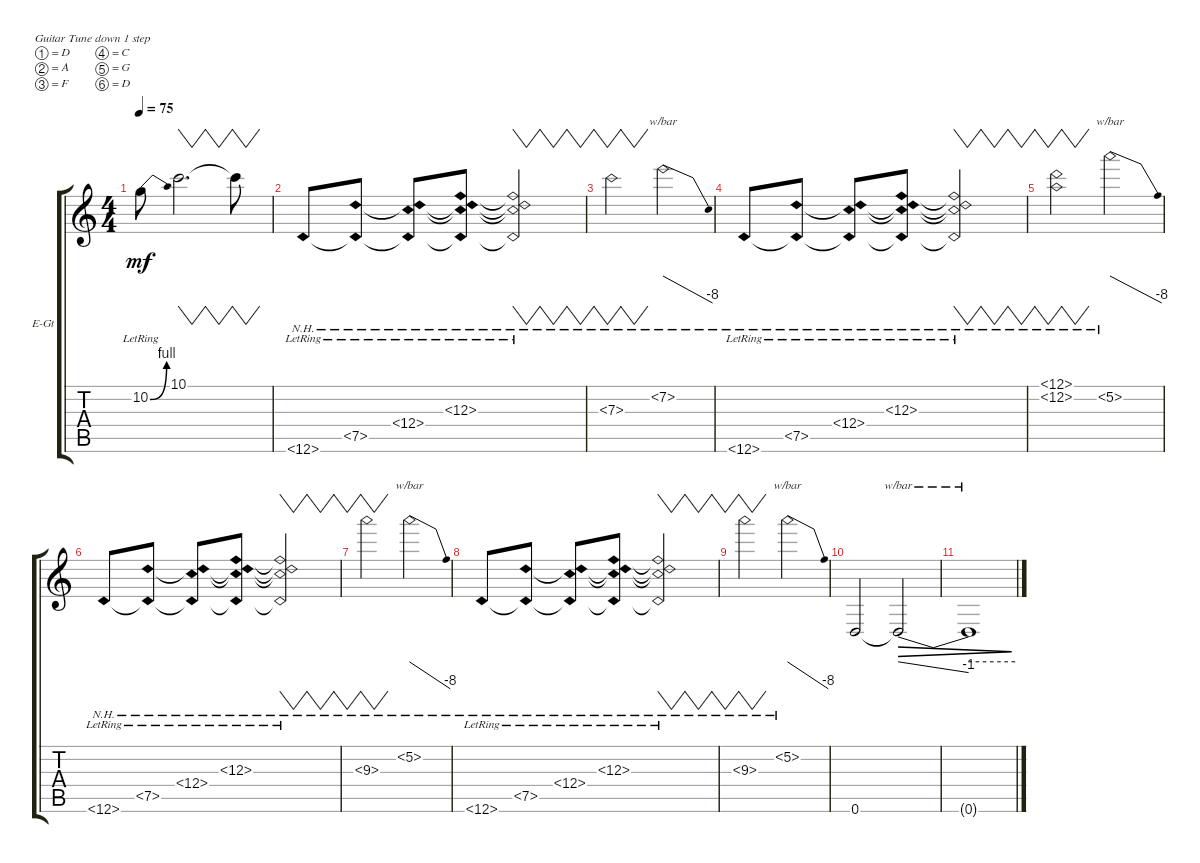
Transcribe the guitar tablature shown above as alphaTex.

\defaultSystemsLayout 4
\bracketExtendMode groupsimilarinstruments
\firstSystemTrackNameOrientation horizontal
\otherSystemsTrackNameOrientation horizontal
\track ("Zakk Wylde" "E-Gt") {instrument overdrivenguitar}
\staff {score tabs}
\tuning (D4 A3 F3 C3 G2 D2)
\ts (4 4)
\tempo 75
\clef g2
\ks c
10.2{be (bend 0 0 15 4) lr}.8{dy mf} 10.1.2{vw d} 10.1{t}.8{vw} |
12.6{nh lr}.8 (7.5{nh lr} 12.6{nh lr t}).8 (12.4{nh lr} 12.6{nh lr t} 7.5{nh lr t}).8 (12.3{nh lr} 12.6{nh lr t} 7.5{nh lr t} 12.4{nh lr t}).8 (12.6{nh lr t} 7.5{nh lr t} 12.4{nh lr t} 12.3{nh lr t}).2{vw} |
7.3{nh}.2{vw} 7.2{nh}.2{tbe (dive default 27 0 59.4 -32)} |
12.6{nh lr}.8 (7.5{nh lr} 12.6{nh lr t}).8 (12.4{nh lr} 12.6{nh lr t} 7.5{nh lr t}).8 (12.3{nh lr} 12.6{nh lr t} 7.5{nh lr t} 12.4{nh lr t}).8 (12.6{nh lr t} 7.5{nh lr t} 12.4{nh lr t} 12.3{nh lr t}).2{vw} |
(12.2{nh} 12.1{nh}).2{vw} 5.2{nh}.2{tbe (dive default 18 0 60 -32)} |
12.6{nh lr}.8 (7.5{nh lr} 12.6{nh lr t}).8 (12.4{nh lr} 12.6{nh lr t} 7.5{nh lr t}).8 (12.3{nh lr} 12.6{nh lr t} 7.5{nh lr t} 12.4{nh lr t}).8 (12.6{nh t} 7.5{nh lr t} 12.4{nh lr t} 12.3{nh lr t}).2{vw} |
9.3{nh}.2{vw} 5.2{nh}.2{tbe (dive default 18 0 60 -32)} |
12.6{nh lr}.8 (7.5{nh lr} 12.6{nh lr t}).8 (12.4{nh lr} 12.6{nh lr t} 7.5{nh lr t}).8 (12.3{nh lr} 12.6{nh lr t} 7.5{nh lr t} 12.4{nh lr t}).8 (12.6{nh t} 7.5{nh lr t} 12.4{nh lr t} 12.3{nh lr t}).2{vw} |
9.3{nh}.2{vw} 5.2{nh}.2{tbe (dive default 18 0 60 -32)} |
0.6.2 0.6{t}.2{tbe (dive default 0 0 28.2 -4) dec} |
0.6{t}.1{tbe (hold default 0 0 60 0) dec}
